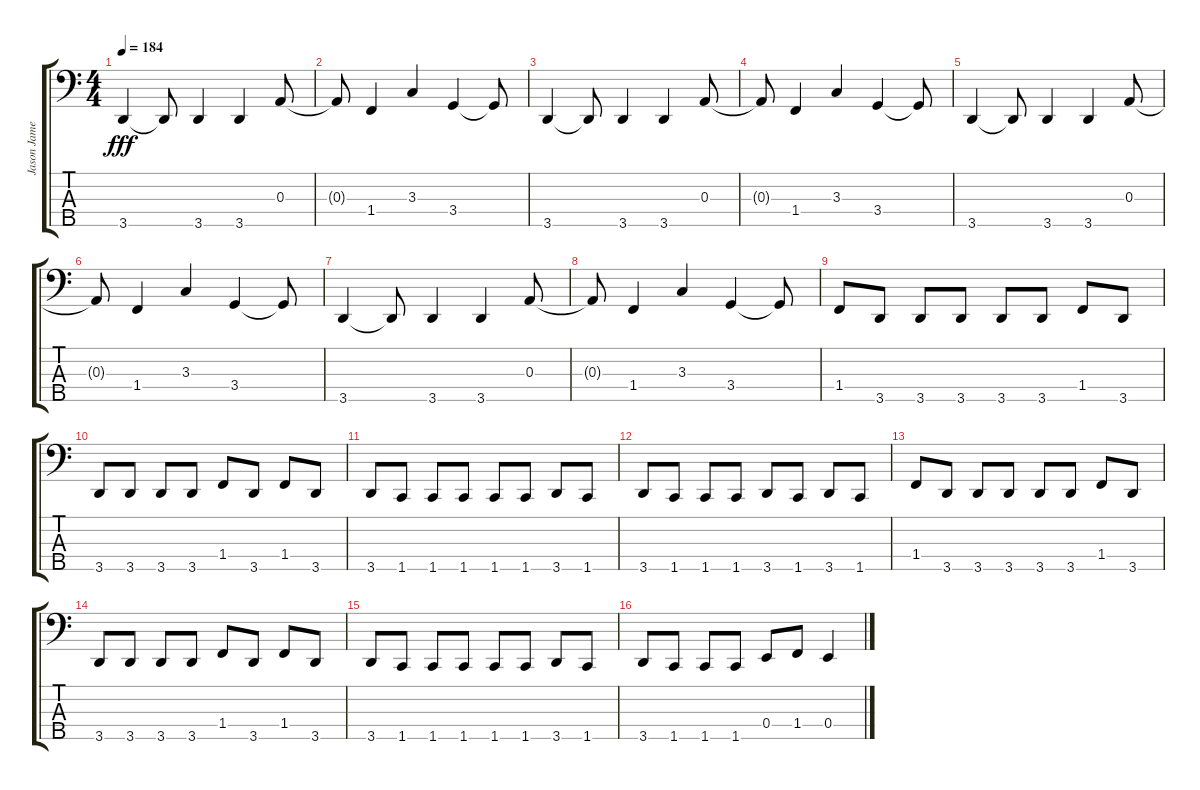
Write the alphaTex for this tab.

\track ("Jason James" "Jason Jame") {instrument electricbasspick}
\staff {score tabs}
\tuning (G2 D2 A1 E1 B0) {hide}
\ts (4 4)
\tempo 184
\clef f4
\ks c
3.5.4{dy fff} 3.5{t}.8 3.5.4 3.5.4 0.3.8 |
0.3{t}.8 1.4.4 3.3.4 3.4.4 3.4{t}.8 |
3.5.4 3.5{t}.8 3.5.4 3.5.4 0.3.8 |
0.3{t}.8 1.4.4 3.3.4 3.4.4 3.4{t}.8 |
3.5.4 3.5{t}.8 3.5.4 3.5.4 0.3.8 |
0.3{t}.8 1.4.4 3.3.4 3.4.4 3.4{t}.8 |
3.5.4 3.5{t}.8 3.5.4 3.5.4 0.3.8 |
0.3{t}.8 1.4.4 3.3.4 3.4.4 3.4{t}.8 |
1.4.8 3.5.8 3.5.8 3.5.8 3.5.8 3.5.8 1.4.8 3.5.8 |
3.5.8 3.5.8 3.5.8 3.5.8 1.4.8 3.5.8 1.4.8 3.5.8 |
3.5.8 1.5.8 1.5.8 1.5.8 1.5.8 1.5.8 3.5.8 1.5.8 |
3.5.8 1.5.8 1.5.8 1.5.8 3.5.8 1.5.8 3.5.8 1.5.8 |
1.4.8 3.5.8 3.5.8 3.5.8 3.5.8 3.5.8 1.4.8 3.5.8 |
3.5.8 3.5.8 3.5.8 3.5.8 1.4.8 3.5.8 1.4.8 3.5.8 |
3.5.8 1.5.8 1.5.8 1.5.8 1.5.8 1.5.8 3.5.8 1.5.8 |
3.5.8 1.5.8 1.5.8 1.5.8 0.4.8 1.4.8 0.4.4
